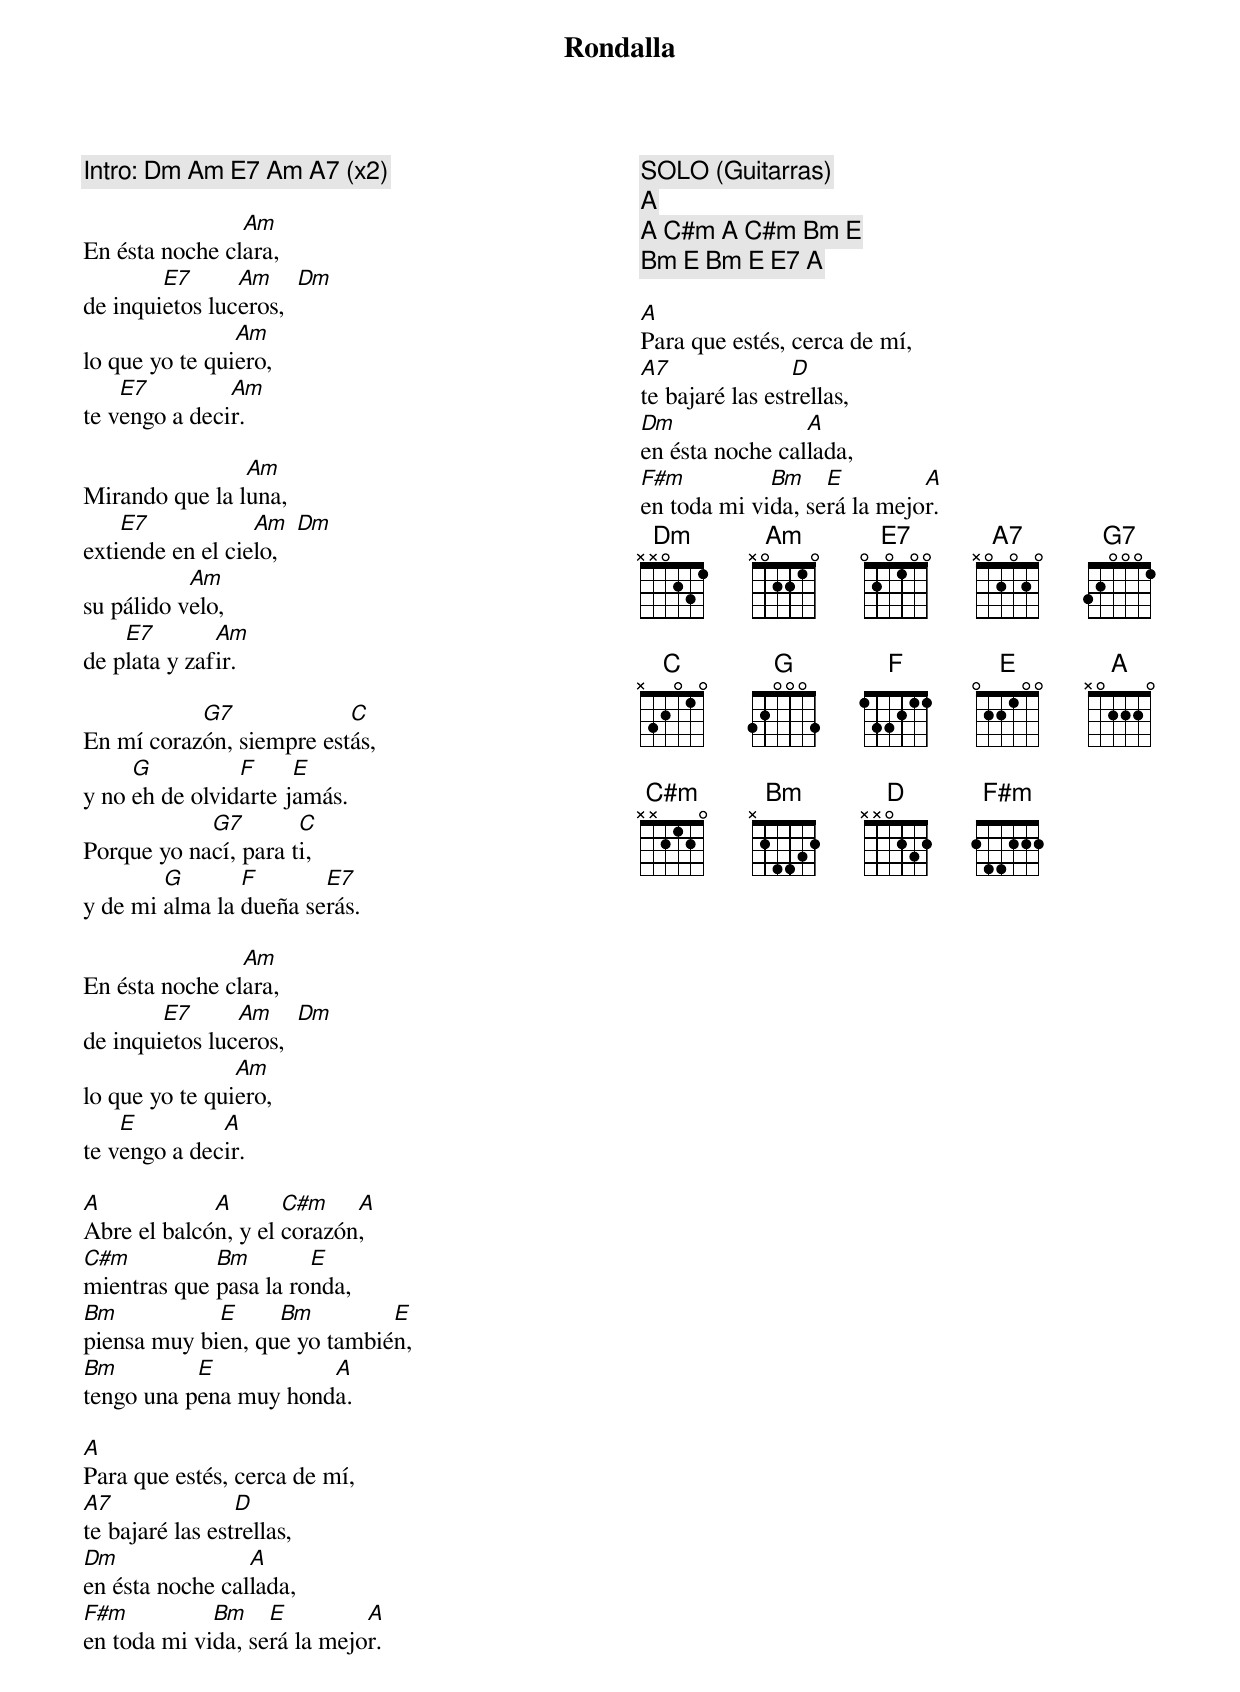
{title: Rondalla}
{columns: 2}
{Define: E7 frets 0 2 0 1 0 0}
{comment: Intro: [Dm] [Am] [E7] [Am] [A7] (x2) }

{start_of_verse}
En ésta noche cl[Am]ara,
de inqui[E7]etos luc[Am]eros,  [Dm]
lo que yo te qui[Am]ero,
te v[E7]engo a deci[Am]r.
{end_of_verse}

{start_of_verse}
Mirando que la l[Am]una,
exti[E7]ende en el cie[Am]lo,   [Dm]
su pálido v[Am]elo,
de p[E7]lata y zaf[Am]ir.
{end_of_verse}

{start_of_verse}
En mí coraz[G7]ón, siempre est[C]ás,
y no [G]eh de olvid[F]arte j[E]amás.
Porque yo na[G7]cí, para t[C]i,
y de mi [G]alma la [F]dueña se[E7]rás.
{end_of_verse}

{start_of_verse}
En ésta noche cl[Am]ara,
de inqui[E7]etos luc[Am]eros,  [Dm]
lo que yo te qui[Am]ero,
te v[E]engo a dec[A]ir.
{end_of_verse}

{start_of_verse}
[A]Abre el balcó[A]n, y el [C#m]corazón[A],
[C#m]mientras que [Bm]pasa la ro[E]nda,
[Bm]piensa muy bi[E]en, qu[Bm]e yo tambié[E]n,
[Bm]tengo una p[E]ena muy hond[A]a.
{end_of_verse}

{start_of_verse}
[A]Para que estés, cerca de mí,
[A7]te bajaré las est[D]rellas,
[Dm]en ésta noche cal[A]lada,
[F#m]en toda mi vi[Bm]da, se[E]rá la mejo[A]r.
{end_of_verse}

{comment: SOLO (Guitarras) }
{comment: [A] }
{comment: [A] [C#m] [A] [C#m] [Bm] [E] }
{comment: [Bm] [E] [Bm] [E] [E7] [A] }

{start_of_verse}
[A]Para que estés, cerca de mí,
[A7]te bajaré las est[D]rellas,
[Dm]en ésta noche cal[A]lada,
[F#m]en toda mi vi[Bm]da, se[E]rá la mejo[A]r.
{end_of_verse}
